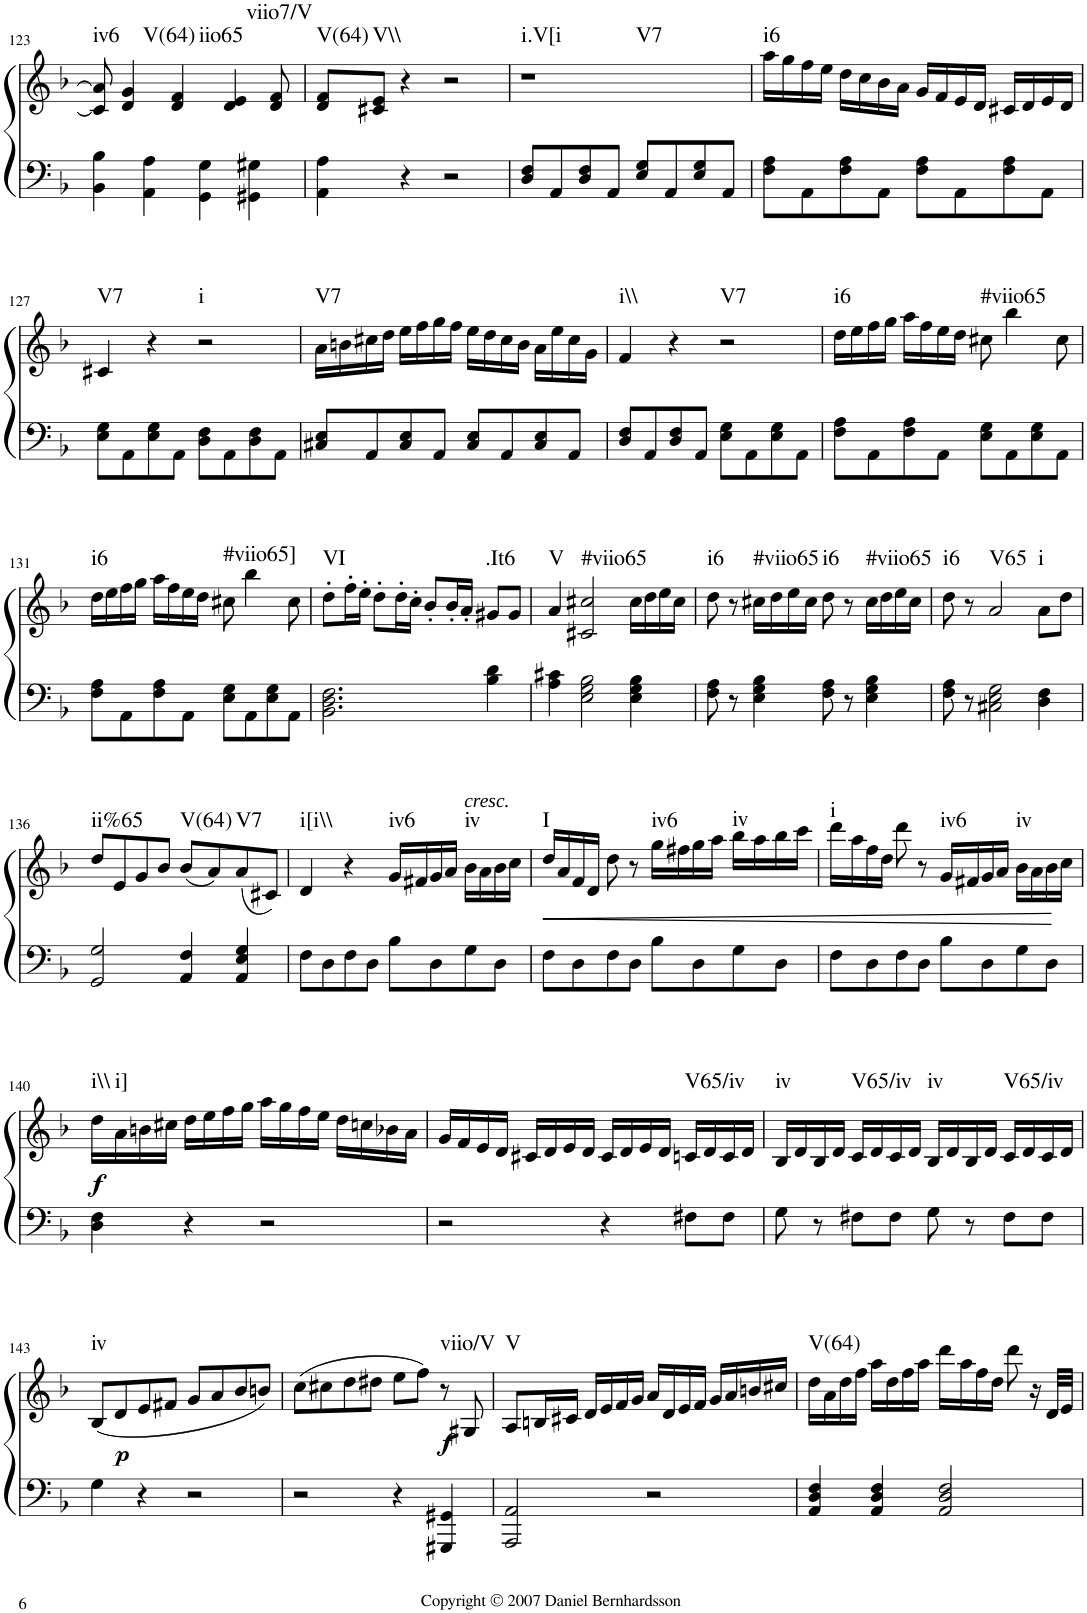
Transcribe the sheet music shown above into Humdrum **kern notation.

**kern	**kern	**dynam	**harte
*part1	*part1	*part1	*part1
*staff2	*staff1	*staff1/2	*
*I"Piano	*	*	*
*I'Pno.	*	*	*
!!LO:PB:g=z
*clefG2	*clefG2	*	*
*k[b-]	*k[b-]	*	*
*F:	*F:	*	*
*M4/4	*M4/4	*	*
*met(c)	*met(c)	*	*
=123	=123	=123	=123
!	!	!	!LO:H:kt=iv6
4BB-\ 4B-\	8c/] 8a/]	.	N
!	!	!	!LO:H:kt=V(64)
.	4d/ 4g/	.	N
4AA\ 4A\	.	.	.
!	!	!	!LO:H:kt=iio65
.	4d/ 4f/	.	N
4GG\ 4G\	.	.	.
!	!	!	!LO:H:kt=viio7/V
.	4d/ 4e/	.	N
4GG#X\ 4G#X\	.	.	.
.	8d/ 8f/	.	.
=124	=124	=124	=124
!	!	!	!LO:H:kt=V(64)
4AA\ 4A\	8d/ 8f/L	.	N
!	!	!	!LO:H:kt=V\\
.	8c#X/ 8e/J	.	N
4r	4r	.	.
2r	2r	.	.
=125	=125	=125	=125
!	!	!	!LO:H:n=1:kt=i.V[i
!	!	!	!LO:H:n=2:kt=V7
8D/ 8F/L	1r	.	N N
8AA/	.	.	.
8D/ 8F/	.	.	.
8AA/J	.	.	.
8E/ 8G/L	.	.	.
8AA/	.	.	.
8E/ 8G/	.	.	.
8AA/J	.	.	.
=126	=126	=126	=126
!	!	!	!LO:H:kt=i6
8F\ 8A\L	16aa\LL	.	N
.	16gg\	.	.
8AA\	16ff\	.	.
.	16ee\JJ	.	.
8F\ 8A\	16dd\LL	.	.
.	16cc\	.	.
8AA\J	16b-\	.	.
.	16a\JJ	.	.
8F\ 8A\L	16g/LL	.	.
.	16f/	.	.
8AA\	16e/	.	.
.	16d/JJ	.	.
8F\ 8A\	16c#X/LL	.	.
.	16d/	.	.
8AA\J	16e/	.	.
.	16d/JJ	.	.
!!LO:LB:g=z
=127	=127	=127	=127
!	!	!	!LO:H:kt=V7
8E\ 8G\L	4c#X/	.	N
8AA\	.	.	.
8E\ 8G\	4r	.	.
8AA\J	.	.	.
!	!	!	!LO:H:kt=i
8D\ 8F\L	2r	.	N
8AA\	.	.	.
8D\ 8F\	.	.	.
8AA\J	.	.	.
=128	=128	=128	=128
!	!	!	!LO:H:kt=V7
8C#X/ 8E/L	16a\LL	.	N
.	16bn\	.	.
8AA/	16cc#X\	.	.
.	16dd\JJ	.	.
8C#/ 8E/	16ee\LL	.	.
.	16ff\	.	.
8AA/J	16gg\	.	.
.	16ff\JJ	.	.
8C#/ 8E/L	16ee\LL	.	.
.	16dd\	.	.
8AA/	16cc#\	.	.
.	16b\JJ	.	.
8C#/ 8E/	16a\LL	.	.
.	16ee\	.	.
8AA/J	16cc#\	.	.
.	16g\JJ	.	.
=129	=129	=129	=129
!	!	!	!LO:H:kt=i\\
8D/ 8F/L	4f/	.	N
8AA/	.	.	.
8D/ 8F/	4r	.	.
8AA/J	.	.	.
!	!	!	!LO:H:kt=V7
8E\ 8G\L	2r	.	N
8AA\	.	.	.
8E\ 8G\	.	.	.
8AA\J	.	.	.
=130	=130	=130	=130
!	!	!	!LO:H:kt=i6
8F\ 8A\L	16dd\LL	.	N
.	16ee\	.	.
8AA\	16ff\	.	.
.	16gg\JJ	.	.
8F\ 8A\	16aa\LL	.	.
.	16ff\	.	.
8AA\J	16ee\	.	.
.	16dd\JJ	.	.
!	!	!	!LO:H:kt=#viio65
8E\ 8G\L	8cc#X\	.	N
8AA\	4bb-\	.	.
8E\ 8G\	.	.	.
8AA\J	8cc#\	.	.
!!LO:LB:g=z
=131	=131	=131	=131
!	!	!	!LO:H:kt=i6
8F\ 8A\L	16dd\LL	.	N
.	16ee\	.	.
8AA\	16ff\	.	.
.	16gg\JJ	.	.
8F\ 8A\	16aa\LL	.	.
.	16ff\	.	.
8AA\J	16ee\	.	.
.	16dd\JJ	.	.
!	!	!	!LO:H:kt=#viio65]
8E\ 8G\L	8cc#X\	.	N
8AA\	4bb-\	.	.
8E\ 8G\	.	.	.
8AA\J	8cc#\	.	.
=132	=132	=132	=132
!	!	!	!LO:H:kt=VI
2.BB-\ 2.D\ 2.F\	8dd'\L	.	N
.	16ff'\L	.	.
.	16ee'\JJ	.	.
.	8dd'\L	.	.
.	16dd'\L	.	.
.	16cc'\JJ	.	.
.	8b-'/L	.	.
.	16b-'/L	.	.
.	16a'/JJ	.	.
!	!	!	!LO:H:kt=.It6
4B-\ 4d\	8g#X/L	.	N
.	8g#/J	.	.
=133	=133	=133	=133
!	!	!	!LO:H:kt=V
4A\ 4c#X\	4a/	.	N
!	!	!	!LO:H:kt=#viio65
2E\ 2G\ 2B-\	2c#X/ 2cc#X/	.	N
4E\ 4G\ 4B-\	16cc#\LL	.	.
.	16dd\	.	.
.	16ee\	.	.
.	16cc#\JJ	.	.
=134	=134	=134	=134
!	!	!	!LO:H:kt=i6
8F\ 8A\	8dd\	.	N
8r	8r	.	.
!	!	!	!LO:H:kt=#viio65
4E\ 4G\ 4B-\	16cc#X\LL	.	N
.	16dd\	.	.
.	16ee\	.	.
.	16cc#\JJ	.	.
!	!	!	!LO:H:kt=i6
8F\ 8A\	8dd\	.	N
8r	8r	.	.
!	!	!	!LO:H:kt=#viio65
4E\ 4G\ 4B-\	16cc#\LL	.	N
.	16dd\	.	.
.	16ee\	.	.
.	16cc#\JJ	.	.
=135	=135	=135	=135
!	!	!	!LO:H:kt=i6
8F\ 8A\	8dd\	.	N
8r	8r	.	.
!	!	!	!LO:H:kt=V65
2C#X\ 2E\ 2G\	2a/	.	N
!	!	!	!LO:H:kt=i
4D\ 4F\	8a\L	.	N
.	8dd\J	.	.
!!LO:LB:g=z
=136	=136	=136	=136
!	!	!	!LO:H:kt=ii%65
2GG/ 2G/	8dd/L	.	N
.	8e/	.	.
.	8g/	.	.
.	8b-/J	.	.
!	!	!	!LO:H:kt=V(64)
4AA/ 4F/	(8b-/L	.	N
.	8a/)	.	.
!	!	!	!LO:H:kt=V7
4AA/ 4E/ 4G/	(8a/	.	N
.	8c#X/J)	.	.
=137	=137	=137	=137
!	!	!	!LO:H:kt=i[i\\
8F\L	4d/	.	N
8D\	.	.	.
8F\	4r	.	.
8D\J	.	.	.
!	!	!	!LO:H:kt=iv6
8B-\L	16g/LL	.	N
.	16f#X/	.	.
8D\	16g/	.	.
.	16a/JJ	.	.
!	!LO:TX:a:i:t=cresc.	!	!LO:H:kt=iv
8G\	16b-\LL	.	N
.	16a\	.	.
8D\J	16b-\	.	.
.	16cc\JJ	.	.
=138	=138	=138	=138
!	!	!LO:HP:b	!LO:H:kt=I
8F\L	16dd/LL	<	N
.	16a/	.	.
8D\	16f/	.	.
.	16d/JJ	.	.
8F\	8dd\	.	.
8D\J	8r	.	.
!	!	!	!LO:H:kt=iv6
8B-\L	16gg\LL	.	N
.	16ff#X\	.	.
8D\	16gg\	.	.
.	16aa\JJ	.	.
!	!	!	!LO:H:kt=iv
8G\	16bb-\LL	.	N
.	16aa\	.	.
8D\J	16bb-\	.	.
.	16ccc\JJ	.	.
=139	=139	=139	=139
!	!	!	!LO:H:kt=i
8F\L	16ddd\LL	.	N
.	16aa\	.	.
8D\	16ff\	.	.
.	16dd\JJ	.	.
8F\	8ddd\	.	.
8D\J	8r	.	.
!	!	!	!LO:H:kt=iv6
8B-\L	16g/LL	.	N
.	16f#X/	.	.
8D\	16g/	.	.
.	16a/JJ	.	.
!	!	!	!LO:H:kt=iv
8G\	16b-\LL	.	N
.	16a\	.	.
8D\J	16b-\	.	.
.	16cc\JJ	[	.
!!LO:LB:g=z
=140	=140	=140	=140
!	!	!LO:DY:b	!LO:H:kt=i\\
4D\ 4F\	16dd\LL	f	N
!	!	!	!LO:H:kt=i]
.	16a\	.	N
.	16bn\	.	.
.	16cc#X\JJ	.	.
4r	16dd\LL	.	.
.	16ee\	.	.
.	16ff\	.	.
.	16gg\JJ	.	.
2r	16aa\LL	.	.
.	16gg\	.	.
.	16ff\	.	.
.	16ee\JJ	.	.
.	16dd\LL	.	.
.	16ccn\	.	.
.	16b-X\	.	.
.	16a\JJ	.	.
=141	=141	=141	=141
2r	16g/LL	.	.
.	16f/	.	.
.	16e/	.	.
.	16d/JJ	.	.
.	16c#X/LL	.	.
.	16d/	.	.
.	16e/	.	.
.	16d/JJ	.	.
4r	16c#/LL	.	.
.	16d/	.	.
.	16e/	.	.
.	16d/JJ	.	.
!	!	!	!LO:H:kt=V65/iv
8F#X\L	16cn/LL	.	N
.	16d/	.	.
8F#\J	16c/	.	.
.	16d/JJ	.	.
=142	=142	=142	=142
!	!	!	!LO:H:kt=iv
8G\	16B-/LL	.	N
.	16d/	.	.
8r	16B-/	.	.
.	16d/JJ	.	.
!	!	!	!LO:H:kt=V65/iv
8F#X\L	16c/LL	.	N
.	16d/	.	.
8F#\J	16c/	.	.
.	16d/JJ	.	.
!	!	!	!LO:H:kt=iv
8G\	16B-/LL	.	N
.	16d/	.	.
8r	16B-/	.	.
.	16d/JJ	.	.
!	!	!	!LO:H:kt=V65/iv
8F#\L	16c/LL	.	N
.	16d/	.	.
8F#\J	16c/	.	.
.	16d/JJ	.	.
!!LO:LB:g=z
=143	=143	=143	=143
!	!	!	!LO:H:kt=iv
4G\	(8B-/L	.	N
!	!	!LO:DY:b	!
.	8d/	p	.
4r	8e/	.	.
.	8f#X/J	.	.
2r	8g/L	.	.
.	8a/	.	.
.	8b-/	.	.
.	8bn/J)	.	.
=144	=144	=144	=144
2r	(8cc\L	.	.
.	8cc#X\	.	.
.	8dd\	.	.
.	8dd#X\J	.	.
4r	8ee\L	.	.
.	8ff\J)	.	.
!	!	!LO:DY:b	!LO:H:kt=viio/V
4GGG#X/ 4GG#X/	8r	f	N
.	8G#X/	.	.
=145	=145	=145	=145
!	!	!	!LO:H:kt=V
2AAA/ 2AA/	8A/L	.	N
.	16Bn/L	.	.
.	16c#X/JJ	.	.
.	16d/LL	.	.
.	16e/	.	.
.	16f/	.	.
.	16g/JJ	.	.
2r	16a/LL	.	.
.	16d/	.	.
.	16e/	.	.
.	16f/JJ	.	.
.	16g/LL	.	.
.	16a/	.	.
.	16bn/	.	.
.	16cc#X/JJ	.	.
=146	=146	=146	=146
!	!	!	!LO:H:kt=V(64)
4AA/ 4D/ 4F/	16dd\LL	.	N
.	16a\	.	.
.	16dd\	.	.
.	16ff\JJ	.	.
4AA/ 4D/ 4F/	16aa\LL	.	.
.	16dd\	.	.
.	16ff\	.	.
.	16aa\JJ	.	.
2AA/ 2D/ 2F/	16ddd\LL	.	.
.	16aa\	.	.
.	16ff\	.	.
.	16dd\JJ	.	.
.	8ddd\	.	.
.	16r	.	.
.	32d/LLL	.	.
.	32e/JJJ	.	.
=	=	=	=
*-	*-	*-	*-
